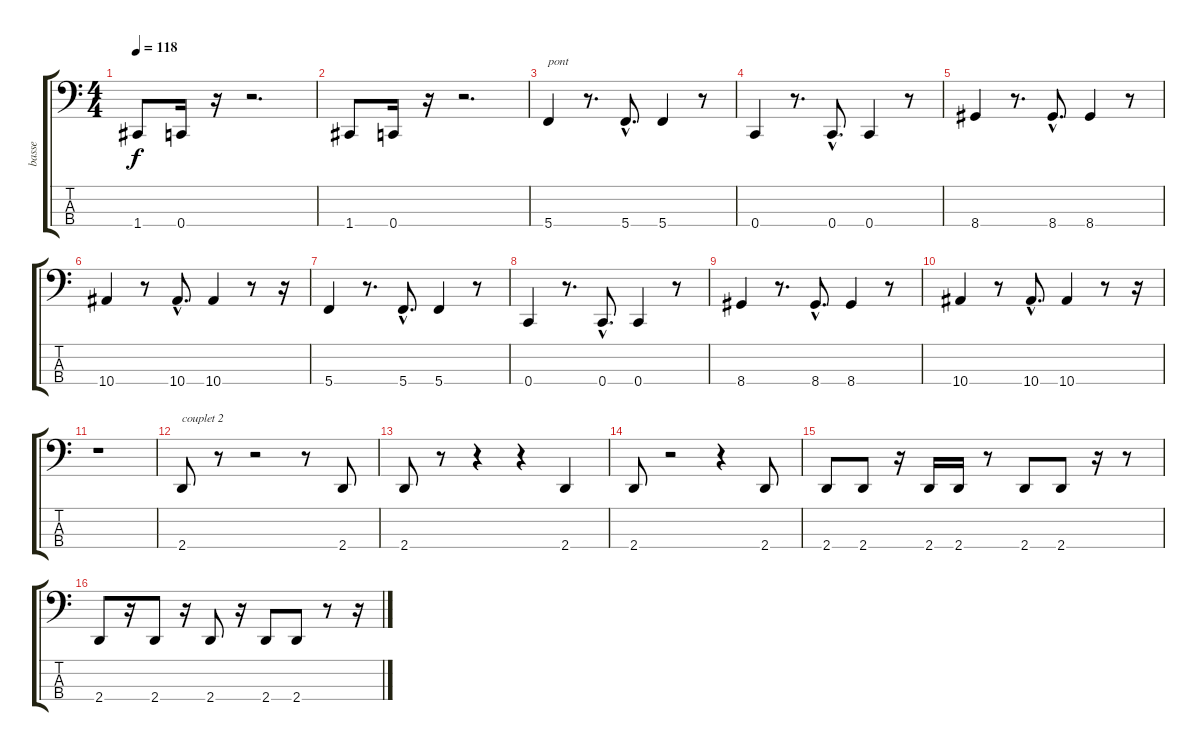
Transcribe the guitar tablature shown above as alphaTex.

\track ("basse" "basse") {instrument electricbasspick}
\staff {score tabs}
\tuning (G2 D2 G1 C1) {hide}
\ts (4 4)
\tempo 118
\clef f4
\ks c
1.4.8{dy f} 0.4.16 r.16 r.2{d} |
1.4.8 0.4.16 r.16 r.2{d} |
5.4.4{txt "pont"} r.8{d} 5.4{hac}.8{d} 5.4.4 r.8 |
0.4.4 r.8{d} 0.4{hac}.8{d} 0.4.4 r.8 |
8.4.4 r.8{d} 8.4{hac}.8{d} 8.4.4 r.8 |
10.4.4 r.8 10.4{hac}.8{d} 10.4.4 r.8 r.16 |
5.4.4 r.8{d} 5.4{hac}.8{d} 5.4.4 r.8 |
0.4.4 r.8{d} 0.4{hac}.8{d} 0.4.4 r.8 |
8.4.4 r.8{d} 8.4{hac}.8{d} 8.4.4 r.8 |
10.4.4 r.8 10.4{hac}.8{d} 10.4.4 r.8 r.16 |
r.1 |
2.4.8{txt "couplet 2"} r.8 r.2 r.8 2.4.8 |
2.4.8 r.8 r.4 r.4 2.4.4 |
2.4.8 r.2 r.4 2.4.8 |
2.4.8 2.4.8 r.16 2.4.16 2.4.16 r.8 2.4.8 2.4.8 r.16 r.8 |
2.4.8 r.16 2.4.8 r.16 2.4.8 r.16 2.4.8 2.4.8 r.8 r.16
